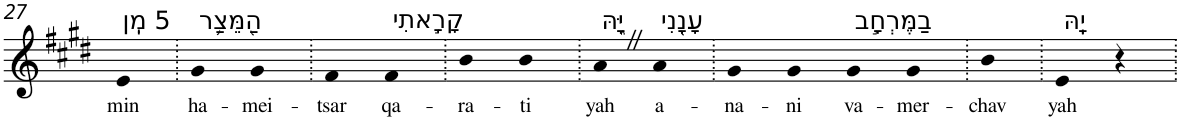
**kern	**text
*part1	*part1
*staff1	*staff1
*I"Piano	*
*I'Pno	*
!!LO:PB:g=z
*clefG2	*
*k[f#c#g#d#]	*
*E:	*
=27	=27
!LO:TX:a:t=5 מִֽן	!
!	!LO:LY:b
4e	min
=28.	=28.
!LO:TX:a:t=הַ֭מֵּצַ֥ר	!
!	!LO:LY:b
4g#	ha-
!	!LO:LY:b
4g#	-mei-
=29.	=29.
!	!LO:LY:b
4f#	-tsar
!LO:TX:a:t=קָרָ֣אתִי	!
!	!LO:LY:b
4f#	qa-
=30.	=30.
!	!LO:LY:b
4b	-ra-
!	!LO:LY:b
4b	-ti
=31.	=31.
!LO:TX:a:t=יָּ֑הּ	!
!	!LO:LY:b
4aZ	yah
!LO:TX:a:t=עָנָ֖נִי	!
!	!LO:LY:b
4a	a-
=32.	=32.
!	!LO:LY:b
4g#	-na-
!	!LO:LY:b
4g#	-ni
!LO:TX:a:t=בַמֶּרְחָ֣ב	!
!	!LO:LY:b
4g#	va-
!	!LO:LY:b
4g#	-mer-
=33.	=33.
!	!LO:LY:b
4b	-chav
=34.	=34.
!LO:TX:a:t=יָֽהּ	!
!	!LO:LY:b
4e	yah
4r	.
=.	=.
*-	*-
